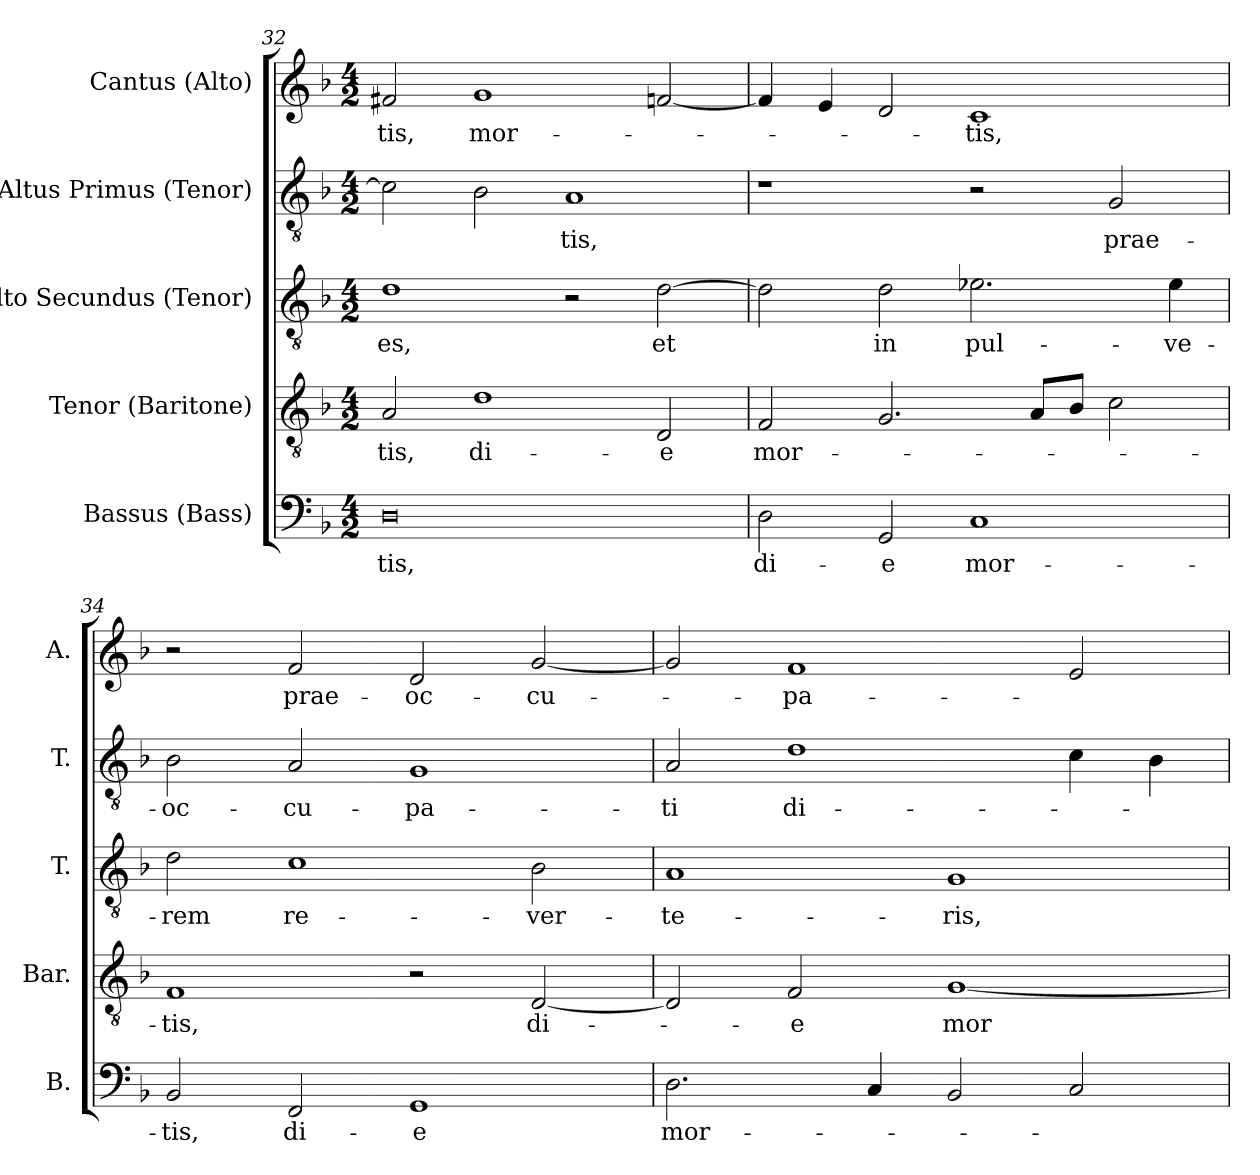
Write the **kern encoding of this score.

**kern	**text	**kern	**text	**kern	**text	**kern	**text	**kern	**text
*part5	*part5	*part4	*part4	*part3	*part3	*part2	*part2	*part1	*part1
*staff5	*staff5	*staff4	*staff4	*staff3	*staff3	*staff2	*staff2	*staff1	*staff1
*I"Bassus (Bass)	*	*I"Tenor (Baritone)	*	*I"Alto Secundus (Tenor)	*	*I"Altus Primus (Tenor)	*	*I"Cantus (Alto)	*
*I'B.	*	*I'Bar.	*	*I'T.	*	*I'T.	*	*I'A.	*
*clefF4	*	*clefGv2	*	*clefGv2	*	*clefGv2	*	*clefG2	*
*	*	*ITrd7c12	*	*ITrd7c12	*	*ITrd7c12	*	*	*
*k[b-]	*	*k[b-]	*	*k[b-]	*	*k[b-]	*	*k[b-]	*
*F:	*	*F:	*	*F:	*	*F:	*	*F:	*
*M4/2	*	*M4/2	*	*M4/2	*	*M4/2	*	*M4/2	*
=32	=32	=32	=32	=32	=32	=32	=32	=32	=32
!	!LO:LY:b:color=#000000	!	!	!	!	!	!	!	!
!	!	!	!LO:LY:b:color=#000000	!	!	!	!	!	!
!	!	!	!	!	!LO:LY:b:color=#000000	!	!	!	!
!	!	!	!	!	!	!	!	!	!LO:LY:b:color=#000000
0Di	-tis,	2AAi/	-tis,	1Di	es,	2Ci\]	.	2f#Xi/	-tis,
!	!	!	!LO:LY:b:color=#000000	!	!	!	!	!	!
!	!	!	!	!	!	!	!	!	!LO:LY:b:color=#000000
.	.	1Di	di-	.	.	2BB-i\	.	1gi	mor-
!	!	!	!	!	!	!	!LO:LY:b:color=#000000	!	!
.	.	.	.	2r	.	1AAi	-tis,	.	.
!	!	!	!LO:LY:b:color=#000000	!	!	!	!	!	!
!	!	!	!	!	!LO:LY:b:color=#000000	!	!	!	!
.	.	2DDi/	-e	[2Di\	et	.	.	[2fni/	.
=33	=33	=33	=33	=33	=33	=33	=33	=33	=33
!	!LO:LY:b:color=#000000	!	!	!	!	!	!	!	!
!	!	!	!LO:LY:b:color=#000000	!	!	!	!	!	!
2Di\	di-	2FFi/	mor-	2Di\]	.	1r	.	4fi/]	.
.	.	.	.	.	.	.	.	4ei/	.
!	!LO:LY:b:color=#000000	!	!	!	!	!	!	!	!
!	!	!	!	!	!LO:LY:b:color=#000000	!	!	!	!
2GGi/	-e	2.GGi/	.	2Di\	in	.	.	2di/	.
!	!LO:LY:b:color=#000000	!	!	!	!	!	!	!	!
!	!	!	!	!	!LO:LY:b:color=#000000	!	!	!	!
!	!	!	!	!	!	!	!	!	!LO:LY:b:color=#000000
1Ci	mor-	.	.	2.E-Xi\	pul-	2r	.	1ci	-tis,
.	.	8AAi/L	.	.	.	.	.	.	.
.	.	8BB-i/J	.	.	.	.	.	.	.
!	!	!	!	!	!	!	!LO:LY:b:color=#000000	!	!
.	.	2Ci\	.	.	.	2GGi/	prae-	.	.
!	!	!	!	!	!LO:LY:b:color=#000000	!	!	!	!
.	.	.	.	4E-i\	-ve-	.	.	.	.
=34	=34	=34	=34	=34	=34	=34	=34	=34	=34
!	!LO:LY:b:color=#000000	!	!	!	!	!	!	!	!
!	!	!	!LO:LY:b:color=#000000	!	!	!	!	!	!
!	!	!	!	!	!LO:LY:b:color=#000000	!	!	!	!
!	!	!	!	!	!	!	!LO:LY:b:color=#000000	!	!
2BB-i/	-tis,	1FFi	-tis,	2Di\	-rem	2BB-i\	-oc-	2r	.
!	!LO:LY:b:color=#000000	!	!	!	!	!	!	!	!
!	!	!	!	!	!LO:LY:b:color=#000000	!	!	!	!
!	!	!	!	!	!	!	!LO:LY:b:color=#000000	!	!
!	!	!	!	!	!	!	!	!	!LO:LY:b:color=#000000
2FFi/	di-	.	.	1Ci	re-	2AAi/	-cu-	2fi/	prae-
!	!LO:LY:b:color=#000000	!	!	!	!	!	!	!	!
!	!	!	!	!	!	!	!LO:LY:b:color=#000000	!	!
!	!	!	!	!	!	!	!	!	!LO:LY:b:color=#000000
1GGi	-e	2r	.	.	.	1GGi	-pa-	2di/	-oc-
!	!	!	!LO:LY:b:color=#000000	!	!	!	!	!	!
!	!	!	!	!	!LO:LY:b:color=#000000	!	!	!	!
!	!	!	!	!	!	!	!	!	!LO:LY:b:color=#000000
.	.	[2DDi/	di-	2BB-i\	-ver-	.	.	[2gi/	-cu-
!!LO:LB:g=z
=35	=35	=35	=35	=35	=35	=35	=35	=35	=35
!	!LO:LY:b:color=#000000	!	!	!	!	!	!	!	!
!	!	!	!	!	!LO:LY:b:color=#000000	!	!	!	!
!	!	!	!	!	!	!	!LO:LY:b:color=#000000	!	!
2.Di\	mor-	2DDi/]	.	1AAi	-te-	2AAi/	-ti	2gi/]	.
!	!	!	!LO:LY:b:color=#000000	!	!	!	!	!	!
!	!	!	!	!	!	!	!LO:LY:b:color=#000000	!	!
!	!	!	!	!	!	!	!	!	!LO:LY:b:color=#000000
.	.	2FFi/	-e	.	.	1Di	di-	1fi	-pa-
4Ci/	.	.	.	.	.	.	.	.	.
!	!	!	!LO:LY:b:color=#000000	!	!	!	!	!	!
!	!	!	!	!	!LO:LY:b:color=#000000	!	!	!	!
2BB-i/	.	[1GGi	mor-	1GGi	-ris,	.	.	.	.
2Ci/	.	.	.	.	.	4Ci\	.	2ei/	.
.	.	.	.	.	.	4BB-i\	.	.	.
=	=	=	=	=	=	=	=	=	=
*-	*-	*-	*-	*-	*-	*-	*-	*-	*-
